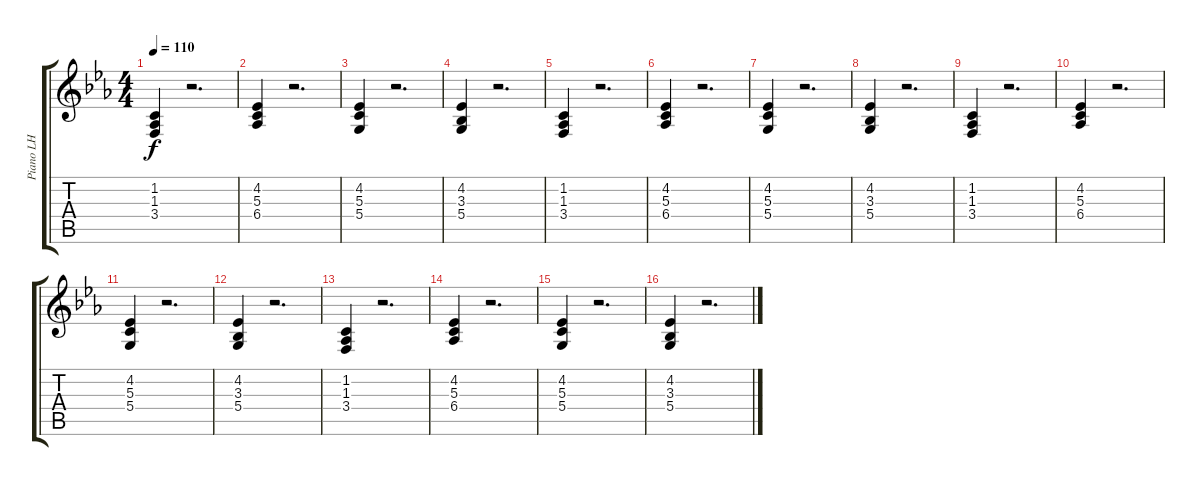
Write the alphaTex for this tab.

\track ("Piano LH" "Piano LH") {instrument acousticgrandpiano}
\staff {score tabs}
\tuning (E4 B3 G3 D3 A2 E2) {hide}
\ts (4 4)
\tempo 110
\clef g2
\ks eb
(1.2 1.3 3.4).4{dy f} r.2{d} |
(4.2 5.3 6.4).4 r.2{d} |
(4.2 5.3 5.4).4 r.2{d} |
(4.2 3.3 5.4).4 r.2{d} |
(1.2 1.3 3.4).4 r.2{d} |
(4.2 5.3 6.4).4 r.2{d} |
(4.2 5.3 5.4).4 r.2{d} |
(4.2 3.3 5.4).4 r.2{d} |
(1.2 1.3 3.4).4 r.2{d} |
(4.2 5.3 6.4).4 r.2{d} |
(4.2 5.3 5.4).4 r.2{d} |
(4.2 3.3 5.4).4 r.2{d} |
(1.2 1.3 3.4).4 r.2{d} |
(4.2 5.3 6.4).4 r.2{d} |
(4.2 5.3 5.4).4 r.2{d} |
(4.2 3.3 5.4).4 r.2{d}
